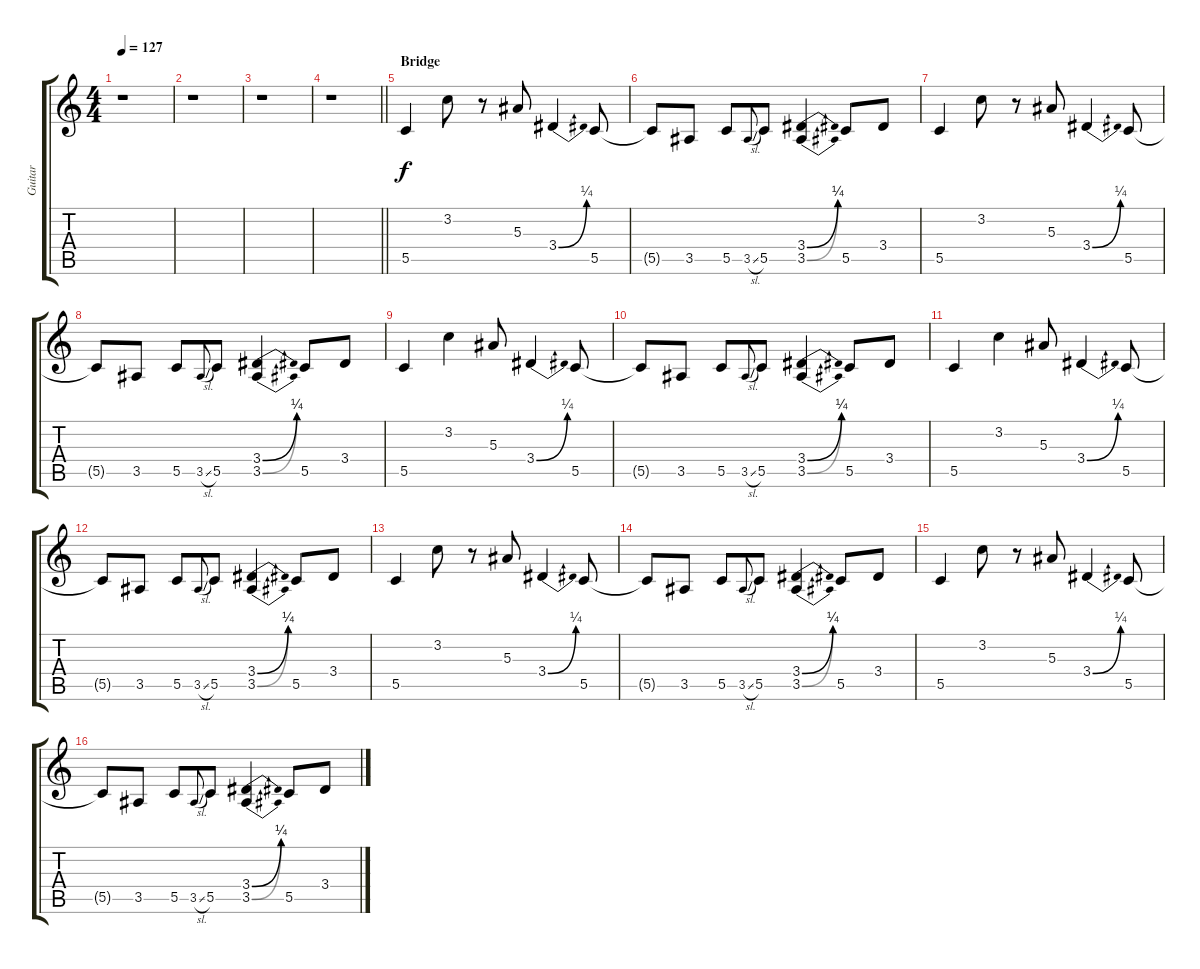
\track ("Guitar" "Guitar") {instrument electricguitarclean}
\staff {score tabs}
\tuning (D4 A3 F3 C3 G2 C2) {hide}
\ts (4 4)
\tempo 127
\clef g2
\ks c
r.1{dy f} |
r.1 |
r.1 |
\barLineRight lightlight
r.1 |
\section ("" "Bridge")
5.5.4 3.2.8 r.8 5.3.8 3.4{be (bend 0 0 60 1)}.4 5.5.8 |
5.5{t}.8 3.5.8 5.5.8 3.5{sl}.8{gr onbeat} 5.5.8 (3.4{be (bend 0 0 60 1)} 3.5{be (bend 0 0 60 1)}).4 5.5.8 3.4.8 |
5.5.4 3.2.8 r.8 5.3.8 3.4{be (bend 0 0 60 1)}.4 5.5.8 |
5.5{t}.8 3.5.8 5.5.8 3.5{sl}.8{gr onbeat} 5.5.8 (3.4{be (bend 0 0 60 1)} 3.5{be (bend 0 0 60 1)}).4 5.5.8 3.4.8 |
5.5.4 3.2.4 5.3.8 3.4{be (bend 0 0 60 1)}.4 5.5.8 |
5.5{t}.8 3.5.8 5.5.8 3.5{sl}.8{gr onbeat} 5.5.8 (3.4{be (bend 0 0 60 1)} 3.5{be (bend 0 0 60 1)}).4 5.5.8 3.4.8 |
5.5.4 3.2.4 5.3.8 3.4{be (bend 0 0 60 1)}.4 5.5.8 |
5.5{t}.8 3.5.8 5.5.8 3.5{sl}.8{gr onbeat} 5.5.8 (3.4{be (bend 0 0 60 1)} 3.5{be (bend 0 0 60 1)}).4 5.5.8 3.4.8 |
5.5.4 3.2.8 r.8 5.3.8 3.4{be (bend 0 0 60 1)}.4 5.5.8 |
5.5{t}.8 3.5.8 5.5.8 3.5{sl}.8{gr onbeat} 5.5.8 (3.4{be (bend 0 0 60 1)} 3.5{be (bend 0 0 60 1)}).4 5.5.8 3.4.8 |
5.5.4 3.2.8 r.8 5.3.8 3.4{be (bend 0 0 60 1)}.4 5.5.8 |
5.5{t}.8 3.5.8 5.5.8 3.5{sl}.8{gr onbeat} 5.5.8 (3.4{be (bend 0 0 60 1)} 3.5{be (bend 0 0 60 1)}).4 5.5.8 3.4.8
